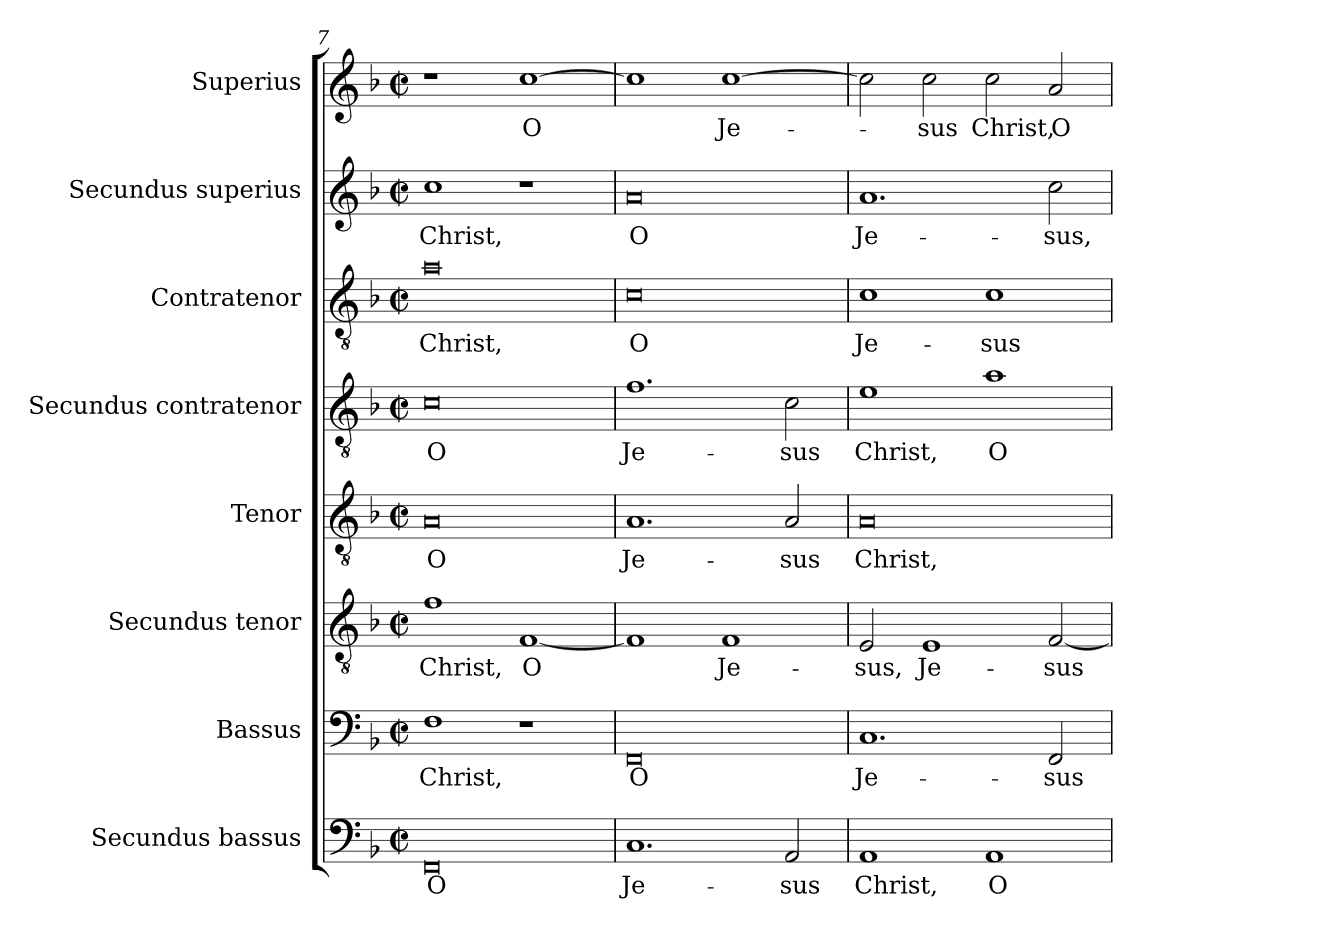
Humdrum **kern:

**kern	**text	**kern	**text	**kern	**text	**kern	**text	**kern	**text	**kern	**text	**kern	**text	**kern	**text
*part8	*part8	*part7	*part7	*part6	*part6	*part5	*part5	*part4	*part4	*part3	*part3	*part2	*part2	*part1	*part1
*staff8	*staff8	*staff7	*staff7	*staff6	*staff6	*staff5	*staff5	*staff4	*staff4	*staff3	*staff3	*staff2	*staff2	*staff1	*staff1
*I"Secundus bassus	*	*I"Bassus	*	*I"Secundus tenor	*	*I"Tenor	*	*I"Secundus contratenor	*	*I"Contratenor	*	*I"Secundus superius	*	*I"Superius	*
*clefF4	*	*clefF4	*	*clefGv2	*	*clefGv2	*	*clefGv2	*	*clefGv2	*	*clefG2	*	*clefG2	*
*k[b-]	*	*k[b-]	*	*k[b-]	*	*k[b-]	*	*k[b-]	*	*k[b-]	*	*k[b-]	*	*k[b-]	*
*F:	*	*F:	*	*F:	*	*F:	*	*F:	*	*F:	*	*F:	*	*F:	*
*M2/2	*	*M2/2	*	*M2/2	*	*M2/2	*	*M2/2	*	*M2/2	*	*M2/2	*	*M2/2	*
*met(c|)	*	*met(c|)	*	*met(c|)	*	*met(c|)	*	*met(c|)	*	*met(c|)	*	*met(c|)	*	*met(c|)	*
=7	=7	=7	=7	=7	=7	=7	=7	=7	=7	=7	=7	=7	=7	=7	=7
0FF/	O	1F\	Christ,	1f\	Christ,	0A/	O	0c\	O	0a\	Christ,	1cc\	Christ,	1r	.
.	.	1r	.	[1F/	O	.	.	.	.	.	.	1r	.	[1cc\	O
=8	=8	=8	=8	=8	=8	=8	=8	=8	=8	=8	=8	=8	=8	=8	=8
1.C/	Je-	0FF/	O	1F/]	.	1.A/	Je-	1.f\	Je-	0c\	O	0a/	O	1cc\]	.
.	.	.	.	1F/	Je-	.	.	.	.	.	.	.	.	[1cc\	Je-
2AA/	-sus	.	.	.	.	2A/	-sus	2c\	-sus	.	.	.	.	.	.
=9	=9	=9	=9	=9	=9	=9	=9	=9	=9	=9	=9	=9	=9	=9	=9
1AA/	Christ,	1.C/	Je-	2E/	-sus,	0A/	Christ,	1e\	Christ,	1c\	Je-	1.a/	Je-	2cc\]	.
.	.	.	.	1E/	Je-	.	.	.	.	.	.	.	.	2cc\	-sus
1AA/	O	.	.	.	.	.	.	1a\	O	1c\	-sus	.	.	2cc\	Christ,
.	.	2FF/	-sus	[2F/	-sus	.	.	.	.	.	.	2cc\	-sus,	2a/	O
=	=	=	=	=	=	=	=	=	=	=	=	=	=	=	=
*-	*-	*-	*-	*-	*-	*-	*-	*-	*-	*-	*-	*-	*-	*-	*-
